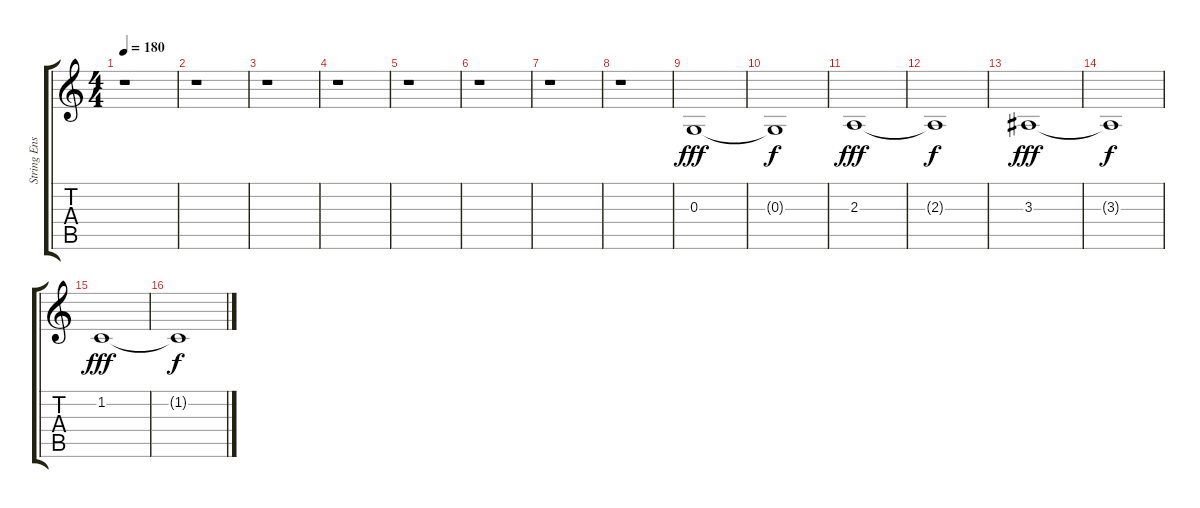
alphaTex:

\track ("String Ensemble" "String Ens") {instrument stringensemble1}
\staff {score tabs}
\tuning (E4 B3 G3 D3 A2 E2) {hide}
\ts (4 4)
\tempo 180
\clef g2
\ks c
r.1{dy f} |
r.1 |
r.1 |
r.1 |
r.1 |
r.1 |
r.1 |
r.1 |
0.3.1{dy fff} |
0.3{t}.1{dy f} |
2.3.1{dy fff} |
2.3{t}.1{dy f} |
3.3.1{dy fff} |
3.3{t}.1{dy f} |
1.2.1{dy fff} |
1.2{t}.1{dy f}
